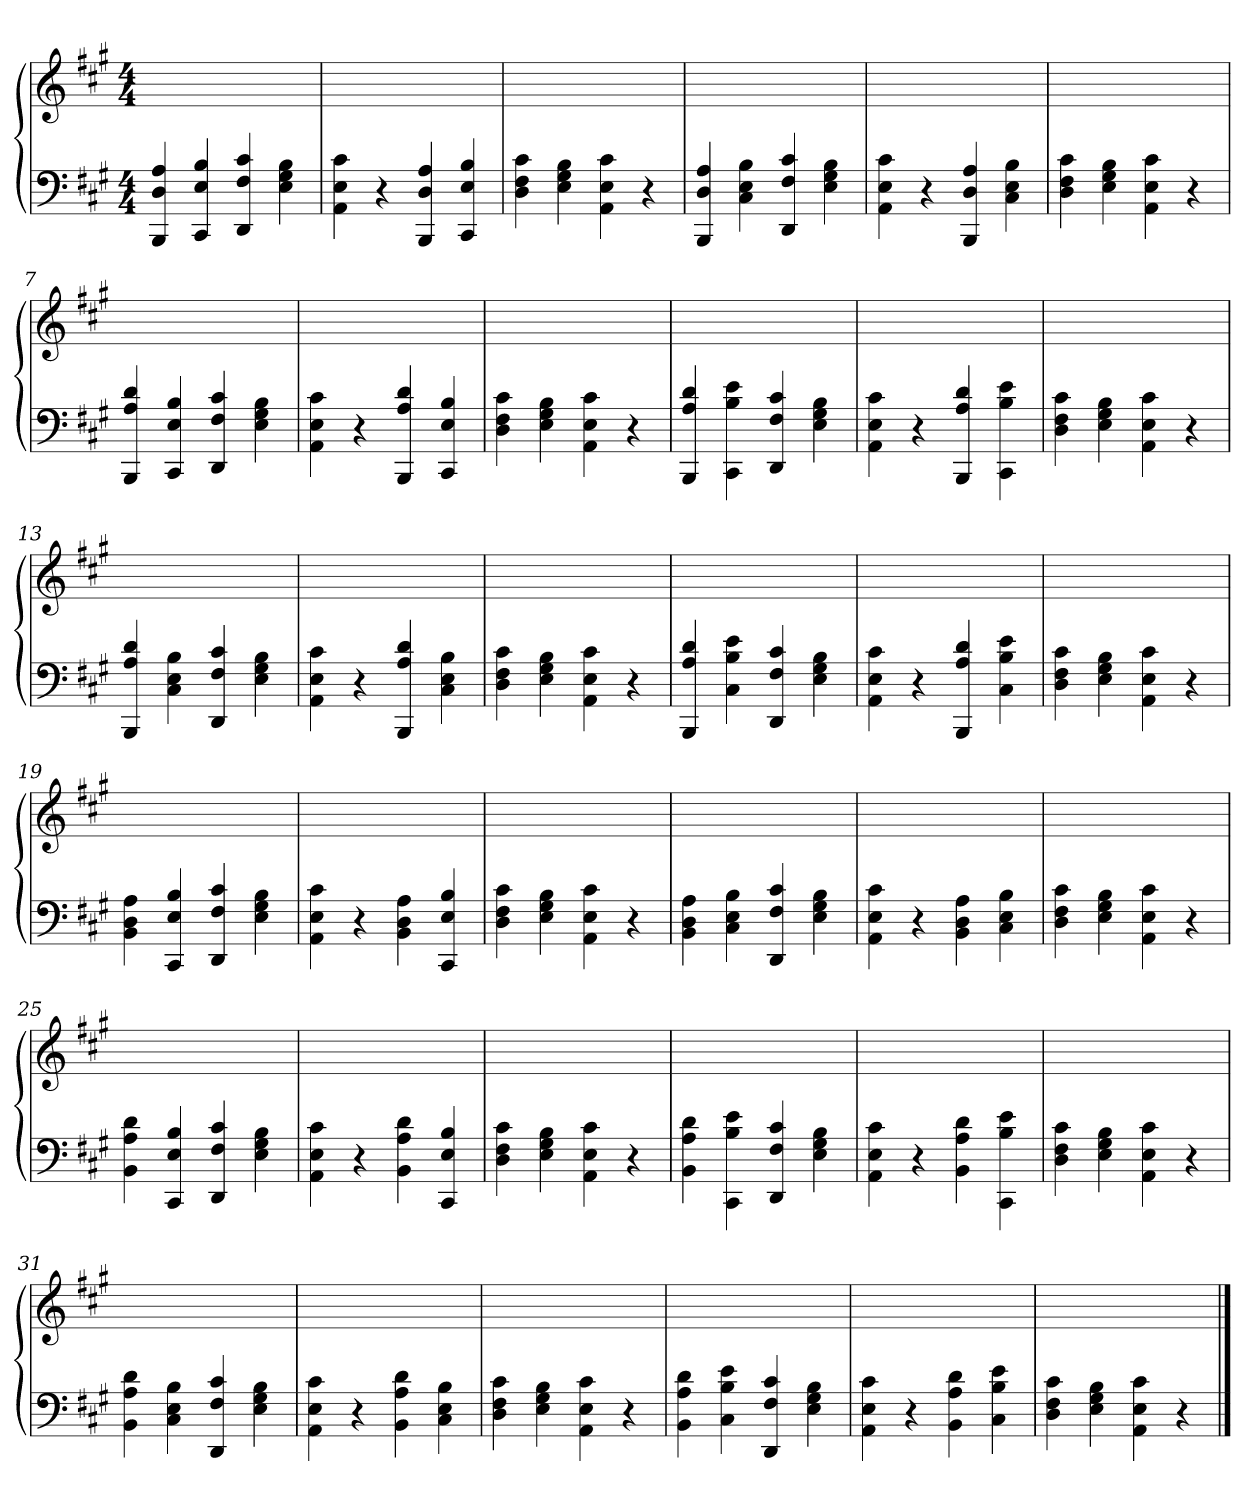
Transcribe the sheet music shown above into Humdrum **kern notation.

**kern	**kern
*part2	*part1
*staff2	*staff1
*clefF4	*clefG2
*k[f#c#g#]	*k[f#c#g#]
*A:	*A:
*M4/4	*M4/4
*MM60	*MM60
=1	=1
4BBB 4D 4A	1ryy
4CC# 4E 4B	.
4DD 4F# 4c#	.
4E 4G# 4B	.
=2	=2
4AA 4E 4c#	1ryy
4r	.
4BBB 4D 4A	.
4CC# 4E 4B	.
=3	=3
4D 4F# 4c#	1ryy
4E 4G# 4B	.
4AA 4E 4c#	.
4r	.
=4	=4
4BBB 4D 4A	1ryy
4C# 4E 4B	.
4DD 4F# 4c#	.
4E 4G# 4B	.
=5	=5
4AA 4E 4c#	1ryy
4r	.
4BBB 4D 4A	.
4C# 4E 4B	.
=6	=6
4D 4F# 4c#	1ryy
4E 4G# 4B	.
4AA 4E 4c#	.
4r	.
=7	=7
4BBB 4A 4d	1ryy
4CC# 4E 4B	.
4DD 4F# 4c#	.
4E 4G# 4B	.
=8	=8
4AA 4E 4c#	1ryy
4r	.
4BBB 4A 4d	.
4CC# 4E 4B	.
=9	=9
4D 4F# 4c#	1ryy
4E 4G# 4B	.
4AA 4E 4c#	.
4r	.
=10	=10
4BBB 4A 4d	1ryy
4CC# 4B 4e	.
4DD 4F# 4c#	.
4E 4G# 4B	.
=11	=11
4AA 4E 4c#	1ryy
4r	.
4BBB 4A 4d	.
4CC# 4B 4e	.
=12	=12
4D 4F# 4c#	1ryy
4E 4G# 4B	.
4AA 4E 4c#	.
4r	.
=13	=13
4BBB 4A 4d	1ryy
4C# 4E 4B	.
4DD 4F# 4c#	.
4E 4G# 4B	.
=14	=14
4AA 4E 4c#	1ryy
4r	.
4BBB 4A 4d	.
4C# 4E 4B	.
=15	=15
4D 4F# 4c#	1ryy
4E 4G# 4B	.
4AA 4E 4c#	.
4r	.
=16	=16
4BBB 4A 4d	1ryy
4C# 4B 4e	.
4DD 4F# 4c#	.
4E 4G# 4B	.
=17	=17
4AA 4E 4c#	1ryy
4r	.
4BBB 4A 4d	.
4C# 4B 4e	.
=18	=18
4D 4F# 4c#	1ryy
4E 4G# 4B	.
4AA 4E 4c#	.
4r	.
=19	=19
4BB 4D 4A	1ryy
4CC# 4E 4B	.
4DD 4F# 4c#	.
4E 4G# 4B	.
=20	=20
4AA 4E 4c#	1ryy
4r	.
4BB 4D 4A	.
4CC# 4E 4B	.
=21	=21
4D 4F# 4c#	1ryy
4E 4G# 4B	.
4AA 4E 4c#	.
4r	.
=22	=22
4BB 4D 4A	1ryy
4C# 4E 4B	.
4DD 4F# 4c#	.
4E 4G# 4B	.
=23	=23
4AA 4E 4c#	1ryy
4r	.
4BB 4D 4A	.
4C# 4E 4B	.
=24	=24
4D 4F# 4c#	1ryy
4E 4G# 4B	.
4AA 4E 4c#	.
4r	.
=25	=25
4BB 4A 4d	1ryy
4CC# 4E 4B	.
4DD 4F# 4c#	.
4E 4G# 4B	.
=26	=26
4AA 4E 4c#	1ryy
4r	.
4BB 4A 4d	.
4CC# 4E 4B	.
=27	=27
4D 4F# 4c#	1ryy
4E 4G# 4B	.
4AA 4E 4c#	.
4r	.
=28	=28
4BB 4A 4d	1ryy
4CC# 4B 4e	.
4DD 4F# 4c#	.
4E 4G# 4B	.
=29	=29
4AA 4E 4c#	1ryy
4r	.
4BB 4A 4d	.
4CC# 4B 4e	.
=30	=30
4D 4F# 4c#	1ryy
4E 4G# 4B	.
4AA 4E 4c#	.
4r	.
=31	=31
4BB 4A 4d	1ryy
4C# 4E 4B	.
4DD 4F# 4c#	.
4E 4G# 4B	.
=32	=32
4AA 4E 4c#	1ryy
4r	.
4BB 4A 4d	.
4C# 4E 4B	.
=33	=33
4D 4F# 4c#	1ryy
4E 4G# 4B	.
4AA 4E 4c#	.
4r	.
=34	=34
4BB 4A 4d	1ryy
4C# 4B 4e	.
4DD 4F# 4c#	.
4E 4G# 4B	.
=35	=35
4AA 4E 4c#	1ryy
4r	.
4BB 4A 4d	.
4C# 4B 4e	.
=36	=36
4D 4F# 4c#	1ryy
4E 4G# 4B	.
4AA 4E 4c#	.
4r	.
==	==
*-	*-
